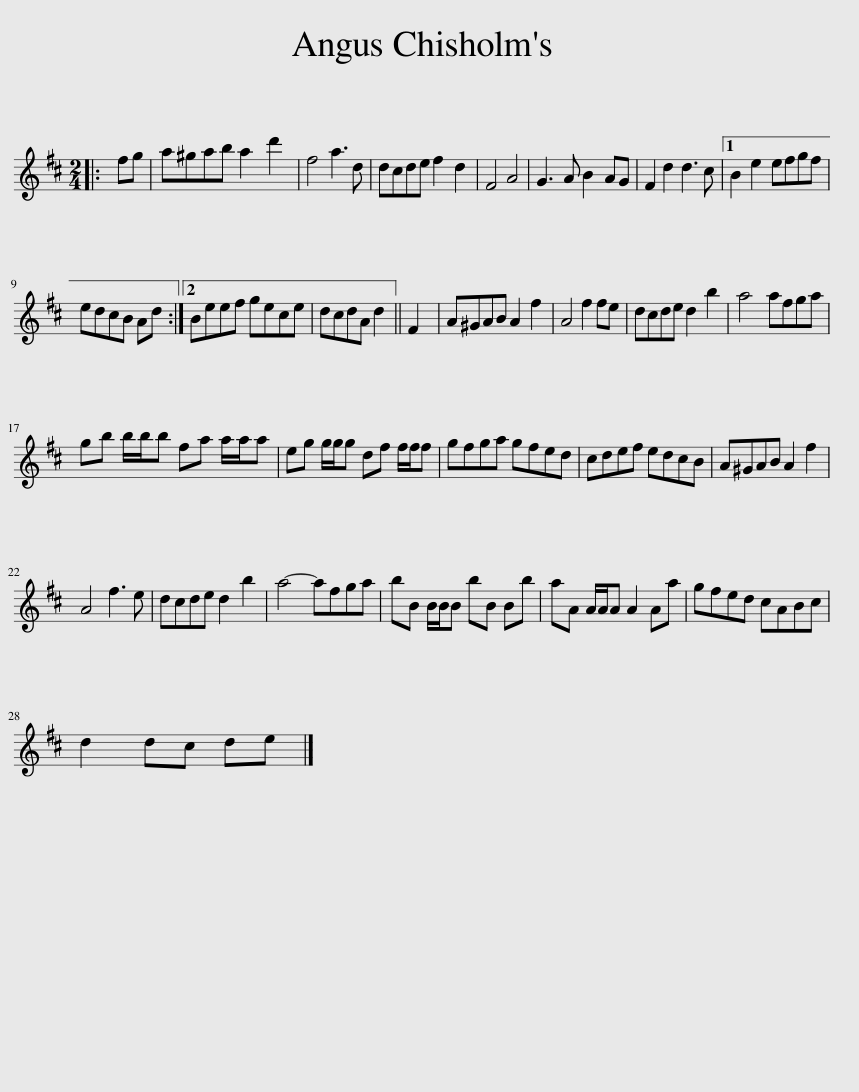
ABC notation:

X:1
L:1/8
M:2/4
I:linebreak $
K:D
V:1 treble
V:1
|: fg | a^gab a2 d'2 | f4 a3 d | dcde f2 d2 | F4 A4 | %5
 G3 A B2 AG | F2 d2 d3 c |1 B2 e2 efgf |$ edcB Ad :|2 Beef gece | %10
 dcdA d2 || F2 | A^GAB A2 f2 | A4 f2 fe | dcde d2 b2 | %15
 a4 afga |$ gb b/b/b fa a/a/a | eg g/g/g df f/f/f | gfga gfed | cdef edcB | %20
 A^GAB A2 f2 |$ A4 f3 e | dcde d2 b2 | a4- afga | bB B/B/B bB Bb | %25
 aA A/A/A A2 Aa | gfed cABc |$ d2 dc de |] %28
